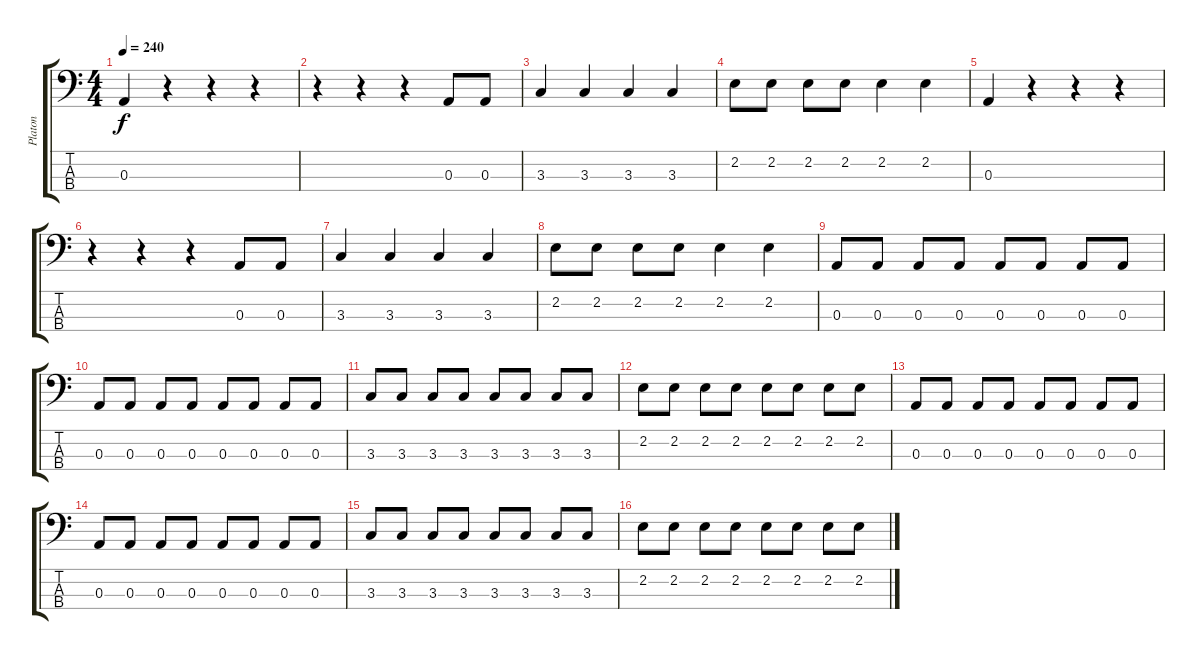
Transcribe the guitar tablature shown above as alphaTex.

\track ("Platon" "Platon") {instrument electricbassfinger}
\staff {score tabs}
\tuning (G2 D2 A1 E1) {hide}
\ts (4 4)
\tempo 240
\clef f4
\ks c
0.3.4{dy f} r.4 r.4 r.4 |
r.4 r.4 r.4 0.3.8 0.3.8 |
3.3.4 3.3.4 3.3.4 3.3.4 |
2.2.8 2.2.8 2.2.8 2.2.8 2.2.4 2.2.4 |
0.3.4 r.4 r.4 r.4 |
r.4 r.4 r.4 0.3.8 0.3.8 |
3.3.4 3.3.4 3.3.4 3.3.4 |
2.2.8 2.2.8 2.2.8 2.2.8 2.2.4 2.2.4 |
0.3.8 0.3.8 0.3.8 0.3.8 0.3.8 0.3.8 0.3.8 0.3.8 |
0.3.8 0.3.8 0.3.8 0.3.8 0.3.8 0.3.8 0.3.8 0.3.8 |
3.3.8 3.3.8 3.3.8 3.3.8 3.3.8 3.3.8 3.3.8 3.3.8 |
2.2.8 2.2.8 2.2.8 2.2.8 2.2.8 2.2.8 2.2.8 2.2.8 |
0.3.8 0.3.8 0.3.8 0.3.8 0.3.8 0.3.8 0.3.8 0.3.8 |
0.3.8 0.3.8 0.3.8 0.3.8 0.3.8 0.3.8 0.3.8 0.3.8 |
3.3.8 3.3.8 3.3.8 3.3.8 3.3.8 3.3.8 3.3.8 3.3.8 |
2.2.8 2.2.8 2.2.8 2.2.8 2.2.8 2.2.8 2.2.8 2.2.8
